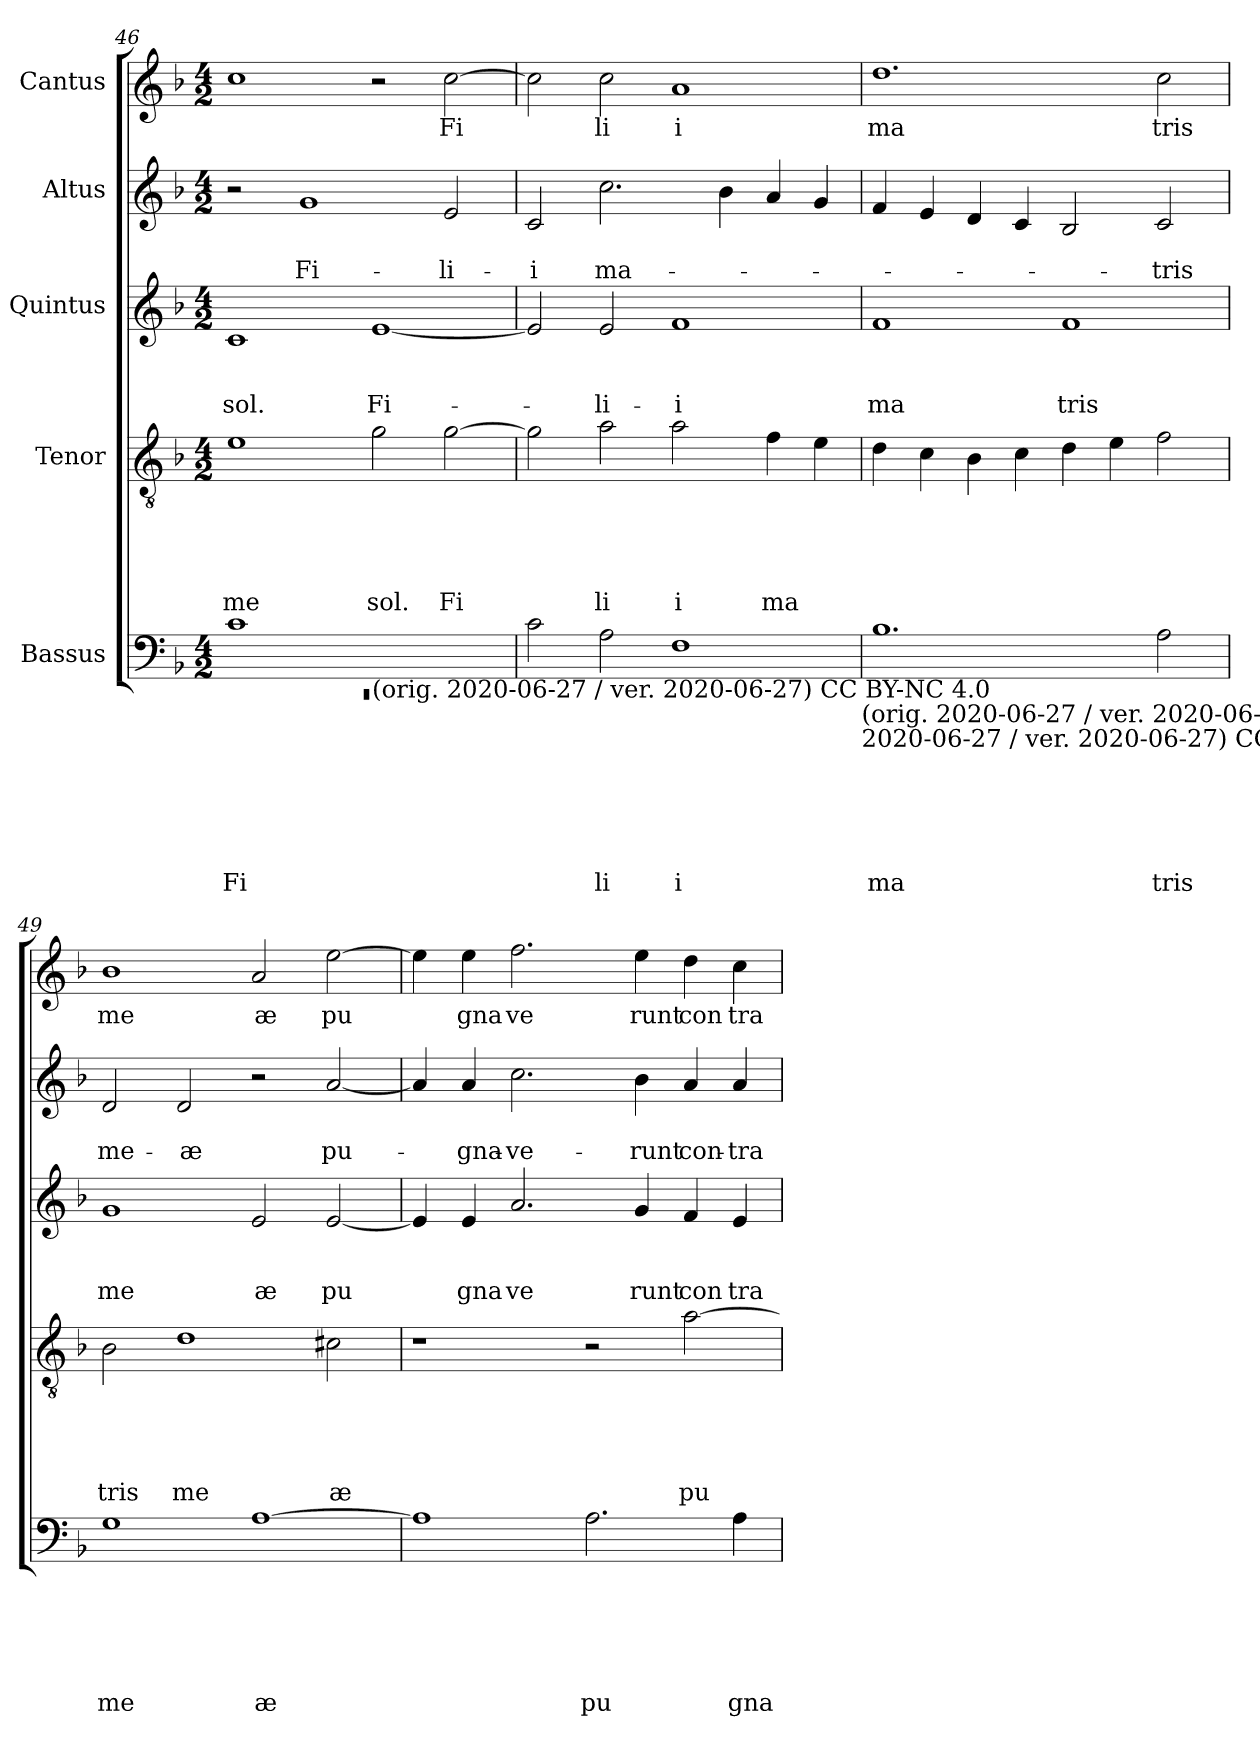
**kern	**text	**text	**text	**text	**text	**text	**kern	**text	**text	**text	**text	**text	**kern	**text	**text	**text	**kern	**text	**text	**kern	**text
*part5	*part5	*part5	*part5	*part5	*part5	*part5	*part4	*part4	*part4	*part4	*part4	*part4	*part3	*part3	*part3	*part3	*part2	*part2	*part2	*part1	*part1
*staff5	*staff5	*staff5	*staff5	*staff5	*staff5	*staff5	*staff4	*staff4	*staff4	*staff4	*staff4	*staff4	*staff3	*staff3	*staff3	*staff3	*staff2	*staff2	*staff2	*staff1	*staff1
*I"Bassus	*	*	*	*	*	*	*I"Tenor	*	*	*	*	*	*I"Quintus	*	*	*	*I"Altus	*	*	*I"Cantus	*
*clefF4	*	*	*	*	*	*	*clefGv2	*	*	*	*	*	*clefG2	*	*	*	*clefG2	*	*	*clefG2	*
*k[b-]	*	*	*	*	*	*	*k[b-]	*	*	*	*	*	*k[b-]	*	*	*	*k[b-]	*	*	*k[b-]	*
*F:	*	*	*	*	*	*	*F:	*	*	*	*	*	*F:	*	*	*	*F:	*	*	*F:	*
*M4/2	*	*	*	*	*	*	*M4/2	*	*	*	*	*	*M4/2	*	*	*	*M4/2	*	*	*M4/2	*
=46	=46	=46	=46	=46	=46	=46	=46	=46	=46	=46	=46	=46	=46	=46	=46	=46	=46	=46	=46	=46	=46
*^	*	*	*	*	*	*	*	*	*	*	*	*	*	*	*	*	*	*	*	*	*
!	!LO:N:vis=1	!	!	!	!	!	!LO:LY:b	!	!	!	!	!	!LO:LY:b	!	!	!	!LO:LY:b	!	!	!	!	!
*	*^	*	*	*	*	*	*	*	*	*	*	*	*	*	*	*	*	*	*	*	*	*
0ryy	0rEE	1c	.	.	.	.	.	Fi	1e	.	.	.	.	me	1c	.	.	sol.	2r	.	.	1cc	.
!	!	!	!	!	!	!	!	!	!	!	!	!	!	!	!	!	!	!	!	!	!LO:LY:b	!	!
.	.	.	.	.	.	.	.	.	.	.	.	.	.	.	.	.	.	.	1g	.	Fi-	.	.
!	!	!LO:TX:b:t=(orig. 2020-06-27 / ver. 2020-06-27) CC BY-NC 4.0	!	!	!	!	!	!	!	!	!	!	!	!	!	!	!	!	!	!	!	!	!
!	!	!	!	!	!	!	!	!	!	!	!	!	!	!LO:LY:b	!	!	!	!LO:LY:b	!	!	!	!	!
.	.	1ryy	.	.	.	.	.	.	2g\	.	.	.	.	sol.	[<1e	.	.	Fi-	.	.	.	2r	.
!	!	!	!	!	!	!	!	!	!	!	!	!	!	!LO:LY:b	!	!	!	!	!	!	!LO:LY:b	!	!LO:LY:b
.	.	.	.	.	.	.	.	.	[>2g\	.	.	.	.	Fi	.	.	.	.	2e/	.	-li-	[>2cc\	Fi
*v	*v	*v	*	*	*	*	*	*	*	*	*	*	*	*	*	*	*	*	*	*	*	*	*
=47	=47	=47	=47	=47	=47	=47	=47	=47	=47	=47	=47	=47	=47	=47	=47	=47	=47	=47	=47	=47	=47
!	!	!	!	!	!	!	!	!	!	!	!	!	!	!	!	!	!	!	!LO:LY:b	!	!
2c\	.	.	.	.	.	.	2g\]	.	.	.	.	.	2e/]	.	.	.	2c/	.	-i	2cc\]	.
!	!	!	!	!	!	!LO:LY:b	!	!	!	!	!	!LO:LY:b	!	!	!	!LO:LY:b	!	!	!LO:LY:b	!	!LO:LY:b
2A\	.	.	.	.	.	li	2a\	.	.	.	.	li	2e/	.	.	-li-	2.cc\	.	ma-	2cc\	li
!	!	!	!	!	!	!LO:LY:b	!	!	!	!	!	!LO:LY:b	!	!	!	!LO:LY:b	!	!	!	!	!LO:LY:b
1F	.	.	.	.	.	i	2a\	.	.	.	.	i	1f	.	.	-i	.	.	.	1a	i
.	.	.	.	.	.	.	.	.	.	.	.	.	.	.	.	.	4b-\	.	.	.	.
!	!	!	!	!	!	!	!	!	!	!	!	!LO:LY:b	!	!	!	!	!	!	!	!	!
.	.	.	.	.	.	.	4f\	.	.	.	.	ma	.	.	.	.	4a/	.	.	.	.
.	.	.	.	.	.	.	4e\	.	.	.	.	.	.	.	.	.	4g/	.	.	.	.
!LO:TX:b:t=(orig. 2020-06-27 / ver. 2020-06-27) CC BY-NC 4.0	!	!	!	!	!	!	!	!	!	!	!	!	!	!	!	!	!	!	!	!	!
!LO:TX:b:t=2020-06-27 / ver. 2020-06-27) CC BY-NC 4.0	!	!	!	!	!	!	!	!	!	!	!	!	!	!	!	!	!	!	!	!	!
!!LO:PB:g=z
=48	=48	=48	=48	=48	=48	=48	=48	=48	=48	=48	=48	=48	=48	=48	=48	=48	=48	=48	=48	=48	=48
!	!	!	!	!	!	!LO:LY:b	!	!	!	!	!	!	!	!	!	!LO:LY:b	!	!	!	!	!LO:LY:b
1.B-	.	.	.	.	.	ma	4d\	.	.	.	.	.	1f	.	.	ma	4f/	.	.	1.dd	ma
.	.	.	.	.	.	.	4c\	.	.	.	.	.	.	.	.	.	4e/	.	.	.	.
.	.	.	.	.	.	.	4B-\	.	.	.	.	.	.	.	.	.	4d/	.	.	.	.
.	.	.	.	.	.	.	4c\	.	.	.	.	.	.	.	.	.	4c/	.	.	.	.
!	!	!	!	!	!	!	!	!	!	!	!	!	!	!	!	!LO:LY:b	!	!	!	!	!
.	.	.	.	.	.	.	4d\	.	.	.	.	.	1f	.	.	tris	2B-/	.	.	.	.
.	.	.	.	.	.	.	4e\	.	.	.	.	.	.	.	.	.	.	.	.	.	.
!	!	!	!	!	!	!LO:LY:b	!	!	!	!	!	!	!	!	!	!	!	!	!LO:LY:b	!	!LO:LY:b
2A\	.	.	.	.	.	tris	2f\	.	.	.	.	.	.	.	.	.	2c/	.	-tris	2cc\	tris
=49	=49	=49	=49	=49	=49	=49	=49	=49	=49	=49	=49	=49	=49	=49	=49	=49	=49	=49	=49	=49	=49
!	!	!	!	!	!	!LO:LY:b	!	!	!	!	!	!LO:LY:b	!	!	!	!LO:LY:b	!	!	!LO:LY:b	!	!LO:LY:b
1G	.	.	.	.	.	me	2B-\	.	.	.	.	tris	1g	.	.	me	2d/	.	me-	1b-	me
!	!	!	!	!	!	!	!	!	!	!	!	!LO:LY:b	!	!	!	!	!	!	!LO:LY:b	!	!
.	.	.	.	.	.	.	1d	.	.	.	.	me	.	.	.	.	2d/	.	-æ	.	.
!	!	!	!	!	!	!LO:LY:b	!	!	!	!	!	!	!	!	!	!LO:LY:b	!	!	!	!	!LO:LY:b
[>1A	.	.	.	.	.	æ	.	.	.	.	.	.	2e/	.	.	æ	2r	.	.	2a/	æ
!	!	!	!	!	!	!	!	!	!	!	!	!LO:LY:b	!	!	!	!LO:LY:b	!	!	!LO:LY:b	!	!LO:LY:b
.	.	.	.	.	.	.	2c#X\	.	.	.	.	æ	[<2e/	.	.	pu	[<2a/	.	pu-	[>2ee\	pu
=50	=50	=50	=50	=50	=50	=50	=50	=50	=50	=50	=50	=50	=50	=50	=50	=50	=50	=50	=50	=50	=50
1A]	.	.	.	.	.	.	1r	.	.	.	.	.	4e/]	.	.	.	4a/]	.	.	4ee\]	.
!	!	!	!	!	!	!	!	!	!	!	!	!	!	!	!	!LO:LY:b	!	!	!LO:LY:b	!	!LO:LY:b
.	.	.	.	.	.	.	.	.	.	.	.	.	4e/	.	.	gna	4a/	.	-gna-	4ee\	gna
!	!	!	!	!	!	!	!	!	!	!	!	!	!	!	!	!LO:LY:b	!	!	!LO:LY:b	!	!LO:LY:b
.	.	.	.	.	.	.	.	.	.	.	.	.	2.a/	.	.	ve	2.cc\	.	-ve-	2.ff\	ve
!	!	!	!	!	!	!LO:LY:b	!	!	!	!	!	!	!	!	!	!	!	!	!	!	!
2.A\	.	.	.	.	.	pu	2r	.	.	.	.	.	.	.	.	.	.	.	.	.	.
!	!	!	!	!	!	!	!	!	!	!	!	!	!	!	!	!LO:LY:b	!	!	!LO:LY:b	!	!LO:LY:b
.	.	.	.	.	.	.	.	.	.	.	.	.	4g/	.	.	runt	4b-\	.	-runt	4ee\	runt
!	!	!	!	!	!	!	!	!	!	!	!	!LO:LY:b	!	!	!	!LO:LY:b	!	!	!LO:LY:b	!	!LO:LY:b
.	.	.	.	.	.	.	[>2a\	.	.	.	.	pu	4f/	.	.	con	4a/	.	con-	4dd\	con
!	!	!	!	!	!	!LO:LY:b	!	!	!	!	!	!	!	!	!	!LO:LY:b	!	!	!LO:LY:b	!	!LO:LY:b
4A\	.	.	.	.	.	gna	.	.	.	.	.	.	4e/	.	.	tra	4a/	.	-tra	4cc\	tra
=	=	=	=	=	=	=	=	=	=	=	=	=	=	=	=	=	=	=	=	=	=
*-	*-	*-	*-	*-	*-	*-	*-	*-	*-	*-	*-	*-	*-	*-	*-	*-	*-	*-	*-	*-	*-
